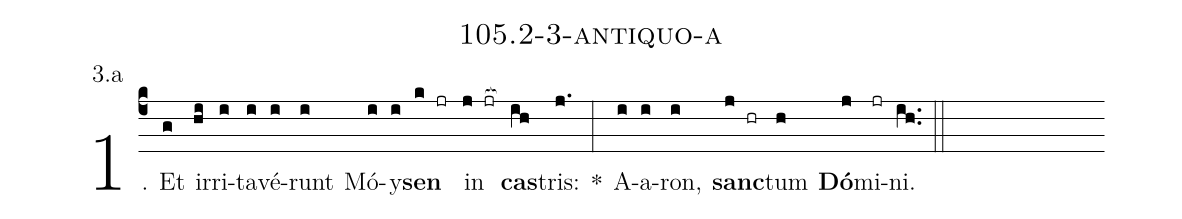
name: 105.2-3-antiquo-a;
annotation: 3.a;
%%
(c4)1. Et(g) ir(hi)ri(i)ta(i)vé(i)runt(i) Mó(i)y(i)<b>sen</b>(k jr) in(j jr[ocb:1{]) <b>cas</b>(ih[ocb:0}])tris:(j.) *(:) A(i)a(i)ron,(i) <b>sanc</b>(j hr)tum(h) <b>Dó</b>(j)mi(jr)ni.(ih..) (::)


%E(i) u(i) o(j) u(h) a(j) e.(ih..) (::)
